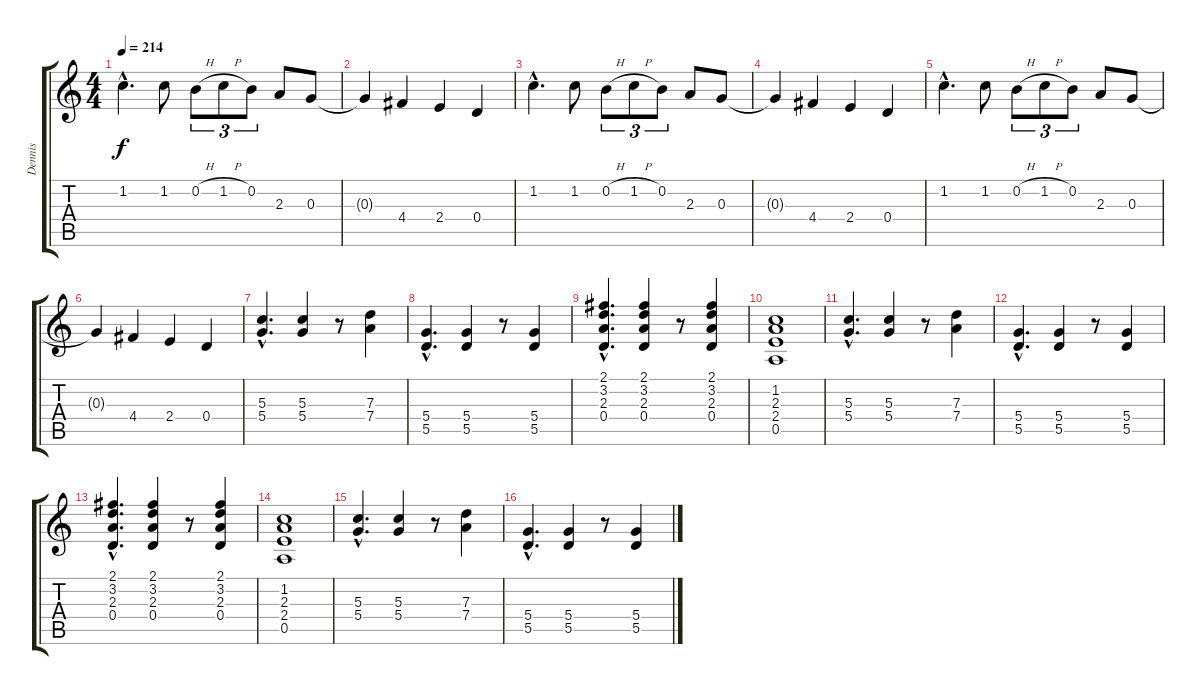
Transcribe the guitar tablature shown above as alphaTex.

\track ("Dennis" "Dennis") {instrument distortionguitar}
\staff {score tabs}
\tuning (E4 B3 G3 D3 A2 E2) {hide}
\ts (4 4)
\tempo 214
\clef g2
\ks c
1.2{hac}.4{d dy f} 1.2.8 0.2{h}.8{tu (3 2)} 1.2{h}.8{tu (3 2)} 0.2.8{tu (3 2)} 2.3.8 0.3.8 |
0.3{t}.4 4.4.4 2.4.4 0.4.4 |
1.2{hac}.4{d} 1.2.8 0.2{h}.8{tu (3 2)} 1.2{h}.8{tu (3 2)} 0.2.8{tu (3 2)} 2.3.8 0.3.8 |
0.3{t}.4 4.4.4 2.4.4 0.4.4 |
1.2{hac}.4{d} 1.2.8 0.2{h}.8{tu (3 2)} 1.2{h}.8{tu (3 2)} 0.2.8{tu (3 2)} 2.3.8 0.3.8 |
0.3{t}.4 4.4.4 2.4.4 0.4.4 |
(5.3{hac} 5.4{hac}).4{d} (5.3 5.4).4 r.8 (7.3 7.4).4 |
(5.4{hac} 5.5{hac}).4{d} (5.4 5.5).4 r.8 (5.4 5.5).4 |
(2.1{hac} 3.2{hac} 2.3{hac} 0.4{hac}).4{d} (2.1 3.2 2.3 0.4).4 r.8 (2.1 3.2 2.3 0.4).4 |
(1.2 2.3 2.4 0.5).1 |
(5.3{hac} 5.4{hac}).4{d} (5.3 5.4).4 r.8 (7.3 7.4).4 |
(5.4{hac} 5.5{hac}).4{d} (5.4 5.5).4 r.8 (5.4 5.5).4 |
(2.1{hac} 3.2{hac} 2.3{hac} 0.4{hac}).4{d} (2.1 3.2 2.3 0.4).4 r.8 (2.1 3.2 2.3 0.4).4 |
(1.2 2.3 2.4 0.5).1 |
(5.3{hac} 5.4{hac}).4{d} (5.3 5.4).4 r.8 (7.3 7.4).4 |
(5.4{hac} 5.5{hac}).4{d} (5.4 5.5).4 r.8 (5.4 5.5).4
